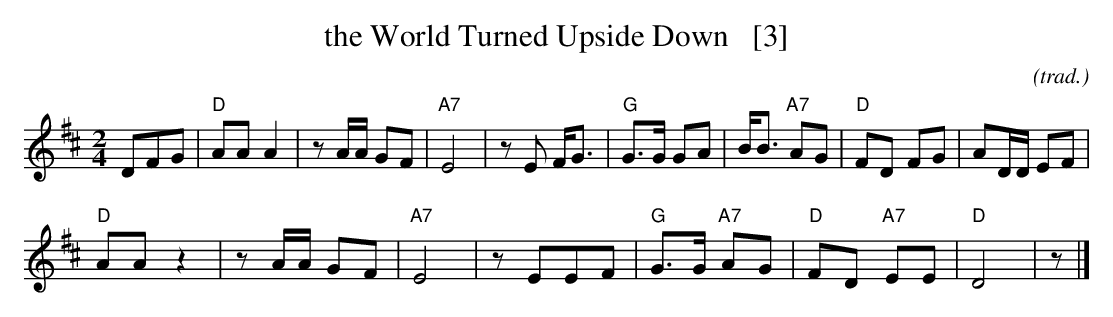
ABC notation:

X:1
T: the World Turned Upside Down   [3]
C: (trad.)
M: 2/4
L: 1/8
K: D
DFG |\
"D"AA A2 | zA/A/ GF | "A7"E4 | zE F<G | "G"G>G GA | B<B "A7"AG | "D"FD FG | AD/D/ EF |
"D"AA z2 | zA/A/ GF | "A7"E4 | z EEF | "G"G>G "A7"AG | "D"FD "A7"EE | "D"D4 | z |]
